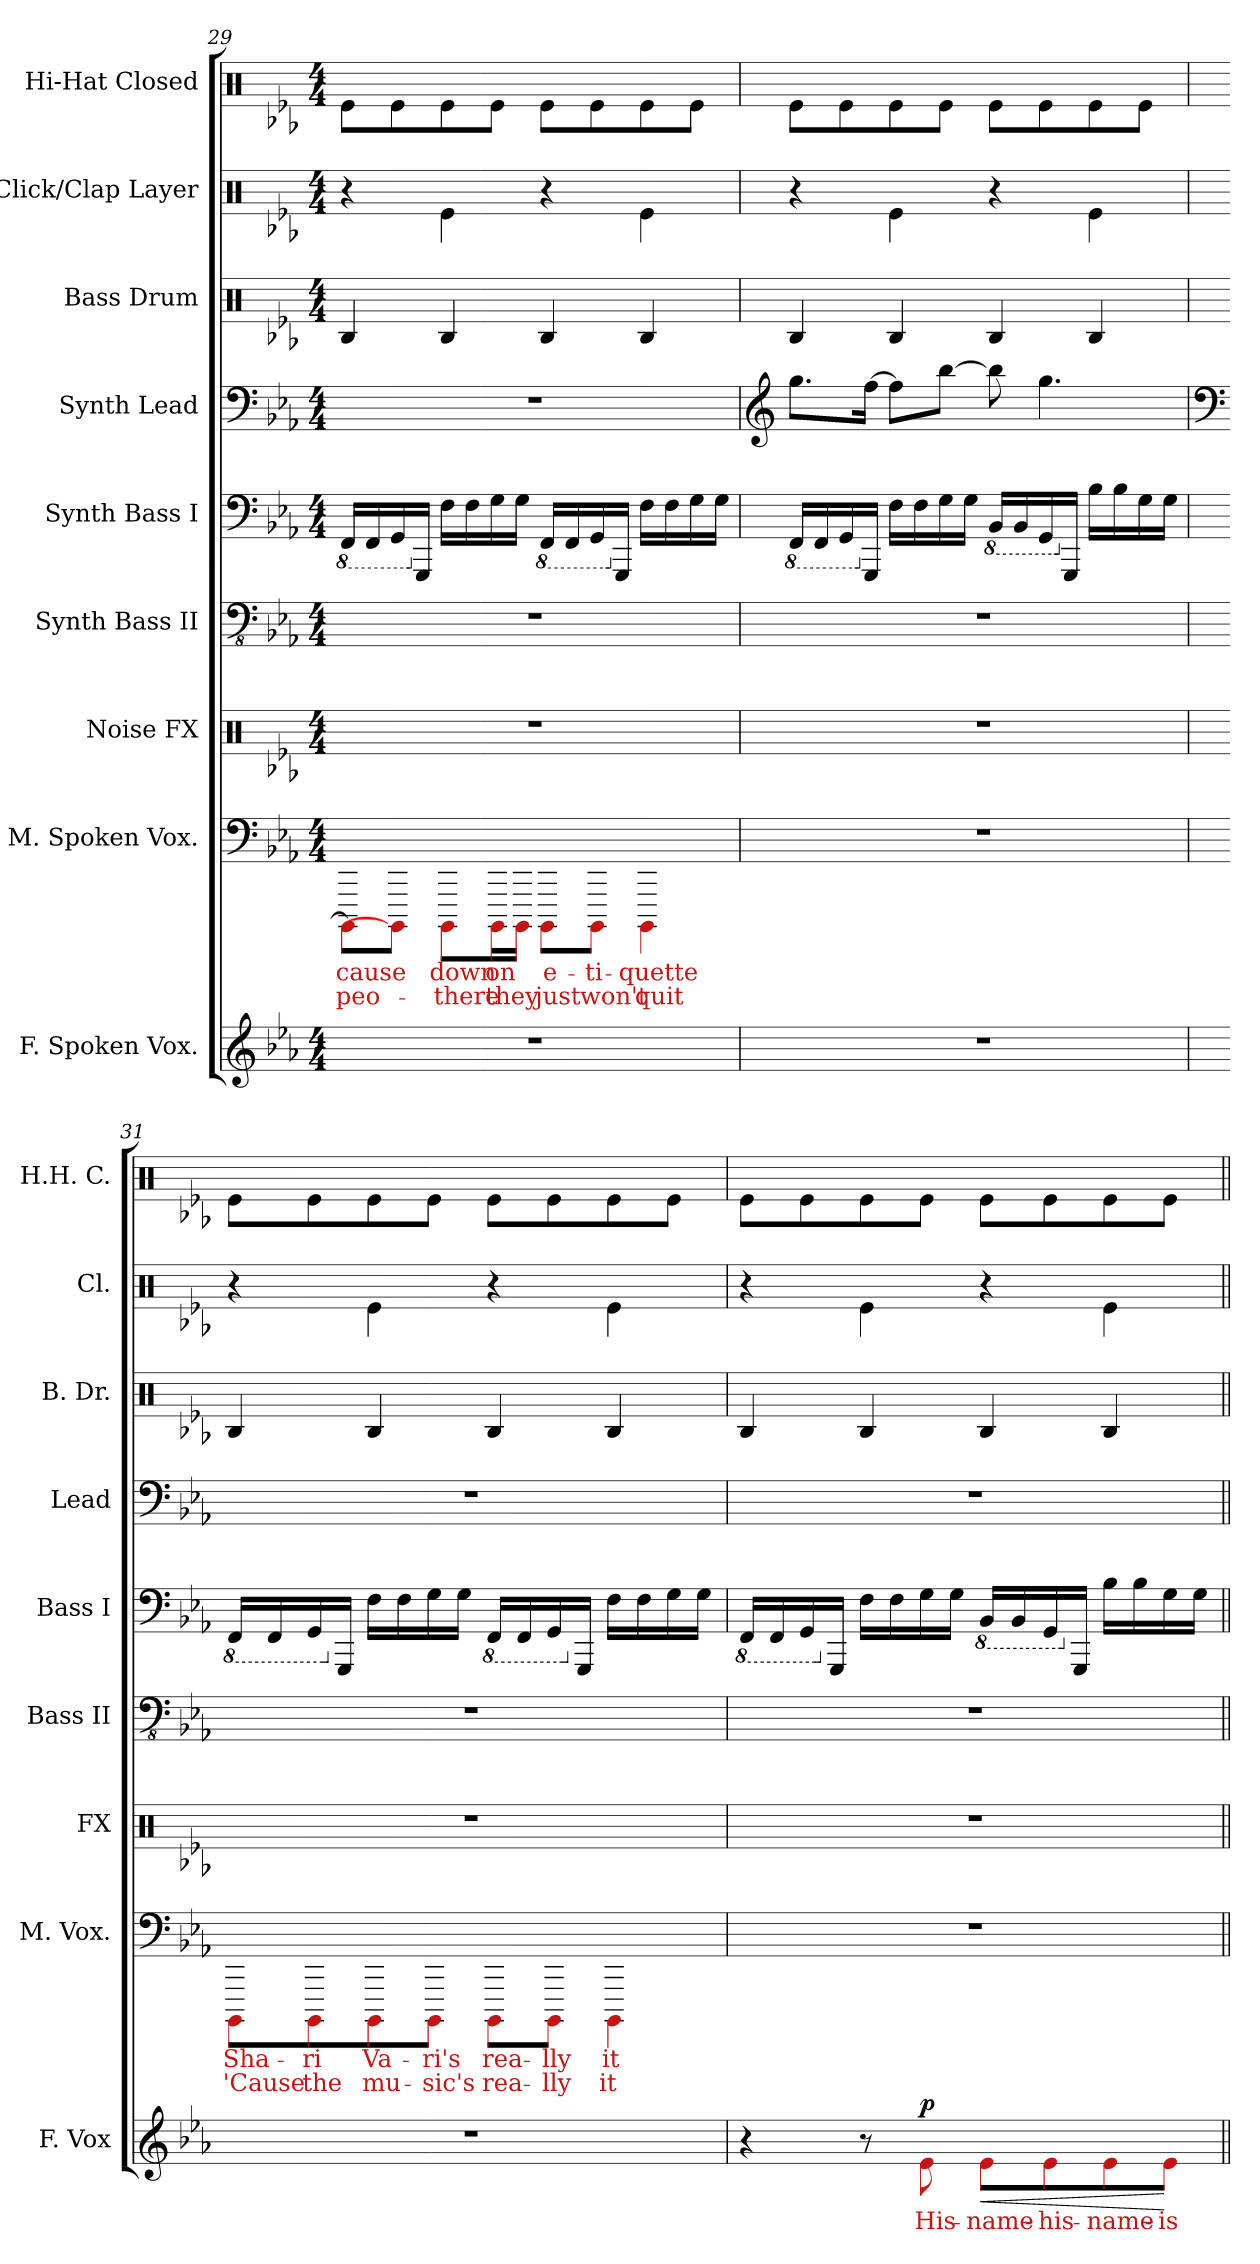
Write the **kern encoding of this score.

**kern	**text	**dynam	**kern	**text	**text	**kern	**kern	**kern	**kern	**kern	**kern	**kern
*part9	*part9	*part9	*part8	*part8	*part8	*part7	*part6	*part5	*part4	*part3	*part2	*part1
*staff9	*staff9	*staff9	*staff8	*staff8	*staff8	*staff7	*staff6	*staff5	*staff4	*staff3	*staff2	*staff1
*I"F. Spoken Vox.	*	*	*I"M. Spoken Vox.	*	*	*I"Noise FX	*I"Synth Bass II	*I"Synth Bass I	*I"Synth Lead	*I"Bass Drum	*I"Click/Clap Layer	*I"Hi-Hat Closed
*I'F. Vox	*	*	*I'M. Vox.	*	*	*I'FX	*I'Bass II	*I'Bass I	*I'Lead	*I'B. Dr.	*I'Cl.	*I'H.H. C.
*clefG2	*	*	*clefF4	*	*	*clefX	*clefFv4	*clefF4	*clefF4	*clefX	*clefX	*clefX
*	*	*	*	*	*	*	*ITrd7c12	*ITrd7c12	*	*	*	*
*k[b-e-a-]	*	*	*k[b-e-a-]	*	*	*k[b-e-a-]	*k[b-e-a-]	*k[b-e-a-]	*k[b-e-a-]	*k[b-e-a-]	*k[b-e-a-]	*k[b-e-a-]
*E-:	*	*	*E-:	*	*	*E-:	*E-:	*E-:	*E-:	*E-:	*E-:	*E-:
*M4/4	*	*	*M4/4	*	*	*M4/4	*M4/4	*M4/4	*M4/4	*M4/4	*M4/4	*M4/4
=29	=29	=29	=29	=29	=29	=29	=29	=29	=29	=29	=29	=29
!	!	!	!	!LO:LY:b	!LO:LY:b	!	!	!	!	!	!	!
*	*	*	*	*	*	*	*	*8ba	*	*	*	*
1r	.	.	8RGG\L]	-cause	peo-	1r	1r	16FFFF/LL	1r	4RB/	4r	8Re\L
.	.	.	.	.	.	.	.	16FFFF/	.	.	.	.
.	.	.	8RGG\J]	.	.	.	.	16GGGG/	.	.	.	8Re\
*	*	*	*	*	*	*	*	*X8ba	*	*	*	*
.	.	.	.	.	.	.	.	16GGGG/JJ	.	.	.	.
!	!	!	!	!LO:LY:b	!LO:LY:b	!	!	!	!	!	!	!
.	.	.	8RGG\L	down	there	.	.	16FF\LL	.	4RB/	4Re\	8Re\
.	.	.	.	.	.	.	.	16FF\	.	.	.	.
!	!	!	!	!LO:LY:b	!LO:LY:b	!	!	!	!	!	!	!
.	.	.	16RGG\L	on	they	.	.	16GG\	.	.	.	8Re\J
.	.	.	16RGG\JJ	.	.	.	.	16GG\JJ	.	.	.	.
!	!	!	!	!LO:LY:b	!LO:LY:b	!	!	!	!	!	!	!
*	*	*	*	*	*	*	*	*8ba	*	*	*	*
.	.	.	8RGG\L	e-	just	.	.	16FFFF/LL	.	4RB/	4r	8Re\L
.	.	.	.	.	.	.	.	16FFFF/	.	.	.	.
!	!	!	!	!LO:LY:b	!LO:LY:b	!	!	!	!	!	!	!
.	.	.	8RGG\J	-ti-	won't	.	.	16GGGG/	.	.	.	8Re\
*	*	*	*	*	*	*	*	*X8ba	*	*	*	*
.	.	.	.	.	.	.	.	16GGGG/JJ	.	.	.	.
!	!	!	!	!LO:LY:b	!LO:LY:b	!	!	!	!	!	!	!
.	.	.	4RGG\	-quette	quit	.	.	16FF\LL	.	4RB/	4Re\	8Re\
.	.	.	.	.	.	.	.	16FF\	.	.	.	.
.	.	.	.	.	.	.	.	16GG\	.	.	.	8Re\J
.	.	.	.	.	.	.	.	16GG\JJ	.	.	.	.
=30	=30	=30	=30	=30	=30	=30	=30	=30	=30	=30	=30	=30
*	*	*	*	*	*	*	*	*	*clefG2	*	*	*
*	*	*	*	*	*	*	*	*8ba	*	*	*	*
1r	.	.	1r	.	.	1r	1r	16FFFF/LL	8.gg\L	4RB/	4r	8Re\L
.	.	.	.	.	.	.	.	16FFFF/	.	.	.	.
.	.	.	.	.	.	.	.	16GGGG/	.	.	.	8Re\
*	*	*	*	*	*	*	*	*X8ba	*	*	*	*
.	.	.	.	.	.	.	.	16GGGG/JJ	[16ff\Jk	.	.	.
.	.	.	.	.	.	.	.	16FF\LL	8ff\L]	4RB/	4Re\	8Re\
.	.	.	.	.	.	.	.	16FF\	.	.	.	.
.	.	.	.	.	.	.	.	16GG\	[8bb-\J	.	.	8Re\J
.	.	.	.	.	.	.	.	16GG\JJ	.	.	.	.
*	*	*	*	*	*	*	*	*8ba	*	*	*	*
.	.	.	.	.	.	.	.	16BBBB-/LL	8bb-\]	4RB/	4r	8Re\L
.	.	.	.	.	.	.	.	16BBBB-/	.	.	.	.
.	.	.	.	.	.	.	.	16GGGG/	4.gg\	.	.	8Re\
*	*	*	*	*	*	*	*	*X8ba	*	*	*	*
.	.	.	.	.	.	.	.	16GGGG/JJ	.	.	.	.
.	.	.	.	.	.	.	.	16BB-\LL	.	4RB/	4Re\	8Re\
.	.	.	.	.	.	.	.	16BB-\	.	.	.	.
.	.	.	.	.	.	.	.	16GG\	.	.	.	8Re\J
.	.	.	.	.	.	.	.	16GG\JJ	.	.	.	.
!!LO:PB:g=z
=31	=31	=31	=31	=31	=31	=31	=31	=31	=31	=31	=31	=31
*	*	*	*	*	*	*	*	*	*clefF4	*	*	*
!	!	!	!	!LO:LY:b	!LO:LY:b	!	!	!	!	!	!	!
*	*	*	*	*	*	*	*	*8ba	*	*	*	*
1r	.	.	8RGG\L	Sha-	'Cause	1r	1r	16FFFF/LL	1r	4RB/	4r	8Re\L
.	.	.	.	.	.	.	.	16FFFF/	.	.	.	.
!	!	!	!	!LO:LY:b	!LO:LY:b	!	!	!	!	!	!	!
.	.	.	8RGG\	-ri	the	.	.	16GGGG/	.	.	.	8Re\
*	*	*	*	*	*	*	*	*X8ba	*	*	*	*
.	.	.	.	.	.	.	.	16GGGG/JJ	.	.	.	.
!	!	!	!	!LO:LY:b	!LO:LY:b	!	!	!	!	!	!	!
.	.	.	8RGG\	Va-	mu-	.	.	16FF\LL	.	4RB/	4Re\	8Re\
.	.	.	.	.	.	.	.	16FF\	.	.	.	.
!	!	!	!	!LO:LY:b	!LO:LY:b	!	!	!	!	!	!	!
.	.	.	8RGG\J	-ri's	-sic's	.	.	16GG\	.	.	.	8Re\J
.	.	.	.	.	.	.	.	16GG\JJ	.	.	.	.
!	!	!	!	!LO:LY:b	!LO:LY:b	!	!	!	!	!	!	!
*	*	*	*	*	*	*	*	*8ba	*	*	*	*
.	.	.	8RGG\L	rea-	rea-	.	.	16FFFF/LL	.	4RB/	4r	8Re\L
.	.	.	.	.	.	.	.	16FFFF/	.	.	.	.
!	!	!	!	!LO:LY:b	!LO:LY:b	!	!	!	!	!	!	!
.	.	.	8RGG\J	-lly	-lly	.	.	16GGGG/	.	.	.	8Re\
*	*	*	*	*	*	*	*	*X8ba	*	*	*	*
.	.	.	.	.	.	.	.	16GGGG/JJ	.	.	.	.
!	!	!	!	!LO:LY:b	!LO:LY:b	!	!	!	!	!	!	!
.	.	.	4RGG\	it	it	.	.	16FF\LL	.	4RB/	4Re\	8Re\
.	.	.	.	.	.	.	.	16FF\	.	.	.	.
.	.	.	.	.	.	.	.	16GG\	.	.	.	8Re\J
.	.	.	.	.	.	.	.	16GG\JJ	.	.	.	.
=32	=32	=32	=32	=32	=32	=32	=32	=32	=32	=32	=32	=32
*	*	*	*	*	*	*	*	*8ba	*	*	*	*
4r	.	.	1r	.	.	1r	1r	16FFFF/LL	1r	4RB/	4r	8Re\L
.	.	.	.	.	.	.	.	16FFFF/	.	.	.	.
.	.	.	.	.	.	.	.	16GGGG/	.	.	.	8Re\
*	*	*	*	*	*	*	*	*X8ba	*	*	*	*
.	.	.	.	.	.	.	.	16GGGG/JJ	.	.	.	.
8r	.	.	.	.	.	.	.	16FF\LL	.	4RB/	4Re\	8Re\
.	.	.	.	.	.	.	.	16FF\	.	.	.	.
!	!LO:LY:b	!LO:DY:b	!	!	!	!	!	!	!	!	!	!
8Re\	His-	p	.	.	.	.	.	16GG\	.	.	.	8Re\J
.	.	.	.	.	.	.	.	16GG\JJ	.	.	.	.
!	!LO:LY:b	!LO:HP:b	!	!	!	!	!	!	!	!	!	!
*	*	*	*	*	*	*	*	*8ba	*	*	*	*
8Re\L	-name-	<	.	.	.	.	.	16BBBB-/LL	.	4RB/	4r	8Re\L
.	.	.	.	.	.	.	.	16BBBB-/	.	.	.	.
!	!LO:LY:b	!	!	!	!	!	!	!	!	!	!	!
8Re\	-his-	.	.	.	.	.	.	16GGGG/	.	.	.	8Re\
*	*	*	*	*	*	*	*	*X8ba	*	*	*	*
.	.	.	.	.	.	.	.	16GGGG/JJ	.	.	.	.
!	!LO:LY:b	!	!	!	!	!	!	!	!	!	!	!
8Re\	-name-	.	.	.	.	.	.	16BB-\LL	.	4RB/	4Re\	8Re\
.	.	.	.	.	.	.	.	16BB-\	.	.	.	.
!	!LO:LY:b	!	!	!	!	!	!	!	!	!	!	!
8Re\J	-is	[	.	.	.	.	.	16GG\	.	.	.	8Re\J
.	.	.	.	.	.	.	.	16GG\JJ	.	.	.	.
=||	=||	=||	=||	=||	=||	=||	=||	=||	=||	=||	=||	=||
*-	*-	*-	*-	*-	*-	*-	*-	*-	*-	*-	*-	*-
